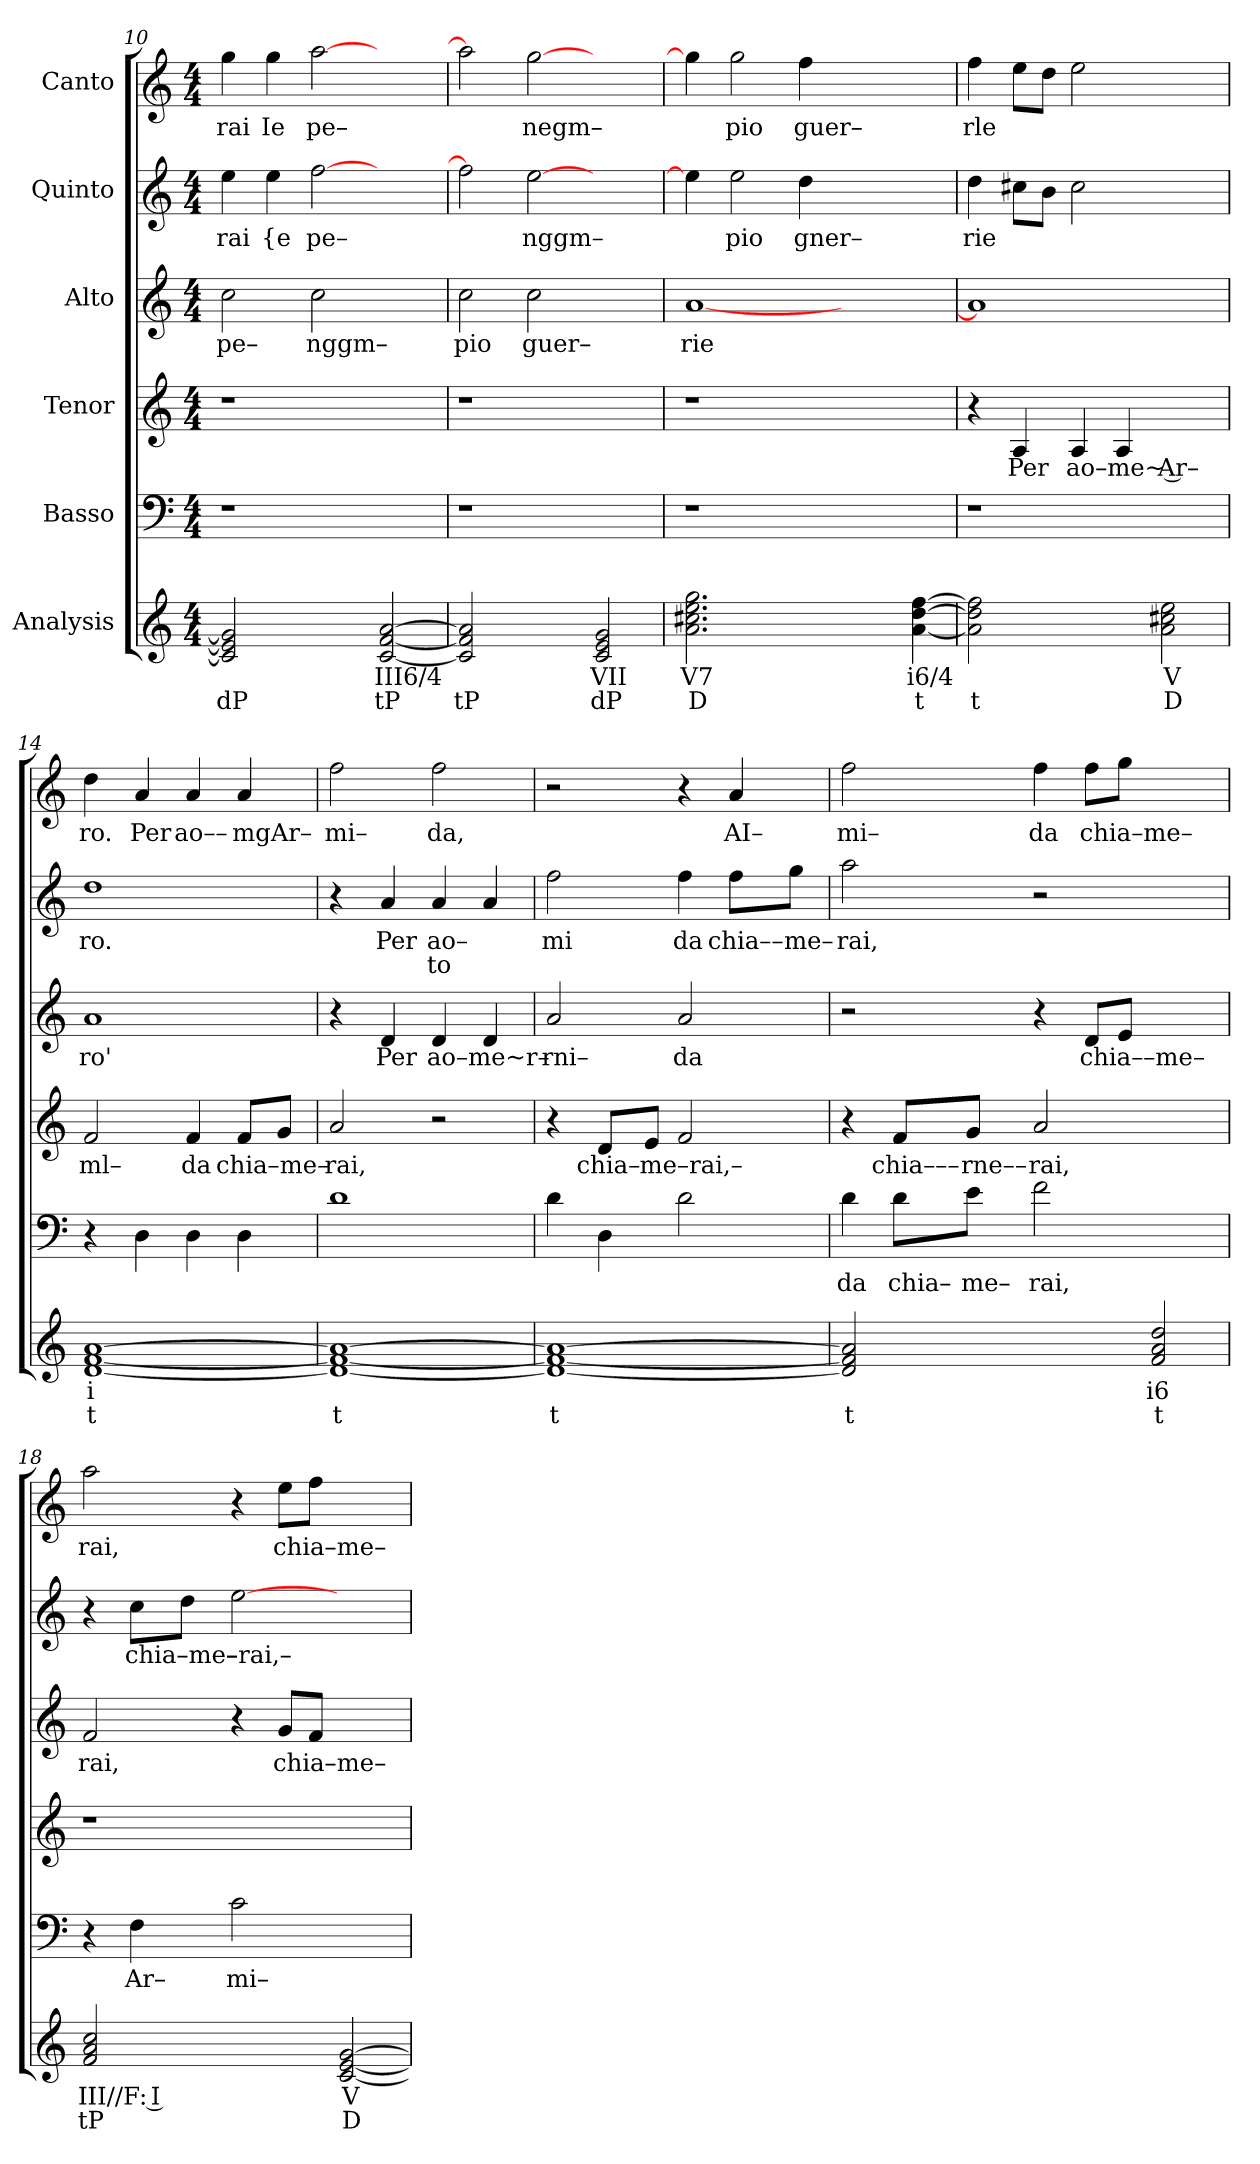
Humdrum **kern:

**kern	**text	**text	**kern	**text	**kern	**text	**kern	**text	**kern	**text	**text	**kern	**text
*part6	*part6	*part6	*part5	*part5	*part4	*part4	*part3	*part3	*part2	*part2	*part2	*part1	*part1
*staff6	*staff6	*staff6	*staff5	*staff5	*staff4	*staff4	*staff3	*staff3	*staff2	*staff2	*staff2	*staff1	*staff1
*I"Analysis	*	*	*I"Basso	*	*I"Tenor	*	*I"Alto	*	*I"Quinto	*	*	*I"Canto	*
*	*	*	*clefF4	*	*clefG2	*	*clefG2	*	*clefG2	*	*	*clefG2	*
*k[]	*	*	*k[]	*	*k[]	*	*k[]	*	*k[]	*	*	*k[]	*
*M4/4	*	*	*M4/4	*	*M4/4	*	*M4/4	*	*M4/4	*	*	*M4/4	*
=10	=10	=10	=10	=10	=10	=10	=10	=10	=10	=10	=10	=10	=10
!	!	!	!	!	!	!	!	!LO:LY:b	!	!	!	!	!
!	!	!	!	!	!	!	!	!	!	!LO:LY:b	!	!	!
!	!	!	!	!	!	!	!	!	!	!	!	!	!LO:LY:b
2c] 2e] 2g]	.	dP	1r	.	1r	.	2cc\	pe–	4ee\	rai	.	4gg\	rai
!	!	!	!	!	!	!	!	!	!	!LO:LY:b	!	!	!
!	!	!	!	!	!	!	!	!	!	!	!	!	!LO:LY:b
.	.	.	.	.	.	.	.	.	4ee\	{e	.	4gg\	Ie
!	!	!	!	!	!	!	!	!LO:LY:b	!	!	!	!	!
!	!	!	!	!	!	!	!	!	!	!LO:LY:b	!	!	!
!	!	!	!	!	!	!	!	!	!	!	!	!	!LO:LY:b
2ryy	.	.	.	.	.	.	2cc\	nggm–	[2ff\	pe–	.	[2aa\	pe–
[2c [2f [2a	III6/4	tP	2ryy	.	2ryy	.	2ryy	.	2ryy	.	.	2ryy	.
=11	=11	=11	=11	=11	=11	=11	=11	=11	=11	=11	=11	=11	=11
!	!	!	!	!	!	!	!	!LO:LY:b	!	!	!	!	!
2c] 2f] 2a]	.	tP	1r	.	1r	.	2cc\	pio	2ff\]	.	.	2aa\]	.
!	!	!	!	!	!	!	!	!LO:LY:b	!	!	!	!	!
!	!	!	!	!	!	!	!	!	!	!LO:LY:b	!	!	!
!	!	!	!	!	!	!	!	!	!	!	!	!	!LO:LY:b
2ryy	.	.	.	.	.	.	2cc\	guer–	[2ee\	nggm–	.	[2gg\	negm–
2c 2e 2g	VII	dP	2ryy	.	2ryy	.	2ryy	.	2ryy	.	.	2ryy	.
=12	=12	=12	=12	=12	=12	=12	=12	=12	=12	=12	=12	=12	=12
!	!	!	!	!	!	!	!	!LO:LY:b	!	!	!	!	!
2.a 2.cc#X 2.ee 2.gg	V7	D	1r	.	1r	.	[1a	rie	4ee\]	.	.	4gg\]	.
!	!	!	!	!	!	!	!	!	!	!LO:LY:b	!	!	!
!	!	!	!	!	!	!	!	!	!	!	!	!	!LO:LY:b
.	.	.	.	.	.	.	.	.	2ee\	pio	.	2gg\	pio
!	!	!	!	!	!	!	!	!	!	!LO:LY:b	!	!	!
!	!	!	!	!	!	!	!	!	!	!	!	!	!LO:LY:b
2.ryy	.	.	.	.	.	.	.	.	4dd\	gner–	.	4ff\	guer–
.	.	.	2.ryy	.	2.ryy	.	2.ryy	.	2.ryy	.	.	2.ryy	.
[4a [4dd [4ff	i6/4	t	.	.	.	.	.	.	.	.	.	.	.
=13	=13	=13	=13	=13	=13	=13	=13	=13	=13	=13	=13	=13	=13
!	!	!	!	!	!	!	!	!	!	!LO:LY:b	!	!	!
!	!	!	!	!	!	!	!	!	!	!	!	!	!LO:LY:b
2a] 2dd] 2ff]	.	t	1r	.	4r	.	1a]	.	4dd\	rie	.	4ff\	rle
!	!	!	!	!	!	!LO:LY:b	!	!	!	!	!	!	!
.	.	.	.	.	4A/	Per	.	.	8cc#X\L	.	.	8ee\L	.
.	.	.	.	.	.	.	.	.	8b\J	.	.	8dd\J	.
!	!	!	!	!	!	!LO:LY:b	!	!	!	!	!	!	!
2ryy	.	.	.	.	4A/	ao–me~ Ar–	.	.	2cc#\	.	.	2ee\	.
.	.	.	.	.	4A/	.	.	.	.	.	.	.	.
2a 2cc#X 2ee	V	D	2ryy	.	2ryy	.	2ryy	.	2ryy	.	.	2ryy	.
=14	=14	=14	=14	=14	=14	=14	=14	=14	=14	=14	=14	=14	=14
!	!	!	!	!	!	!LO:LY:b	!	!	!	!	!	!	!
!	!	!	!	!	!	!	!	!LO:LY:b	!	!	!	!	!
!	!	!	!	!	!	!	!	!	!	!LO:LY:b	!	!	!
!	!	!	!	!	!	!	!	!	!	!	!	!	!LO:LY:b
[1d [1f [1a	i	t	4r	.	2f/	ml–	1a	ro'	1dd	ro.	.	4dd\	ro.
!	!	!	!	!	!	!	!	!	!	!	!	!	!LO:LY:b
.	.	.	4D\	.	.	.	.	.	.	.	.	4a/	Per
!	!	!	!	!	!	!LO:LY:b	!	!	!	!	!	!	!
!	!	!	!	!	!	!	!	!	!	!	!	!	!LO:LY:b
.	.	.	4D\	.	4f/	da	.	.	.	.	.	4a/	ao––
!	!	!	!	!	!	!LO:LY:b	!	!	!	!	!	!	!
!	!	!	!	!	!	!	!	!	!	!	!	!	!LO:LY:b
.	.	.	4D\	.	8f/L	chia–me–	.	.	.	.	.	4a/	mgAr–
.	.	.	.	.	8g/J	.	.	.	.	.	.	.	.
=15	=15	=15	=15	=15	=15	=15	=15	=15	=15	=15	=15	=15	=15
!	!	!	!	!	!	!LO:LY:b	!	!	!	!	!	!	!
!	!	!	!	!	!	!	!	!	!	!	!	!	!LO:LY:b
1d_ 1f_ 1a_	.	t	1d	.	2a/	rai,	4r	.	4r	.	.	2ff\	mi–
!	!	!	!	!	!	!	!	!LO:LY:b	!	!	!	!	!
!	!	!	!	!	!	!	!	!	!	!LO:LY:b	!	!	!
.	.	.	.	.	.	.	4d/	Per	4a/	Per	.	.	.
!	!	!	!	!	!	!	!	!LO:LY:b	!	!	!	!	!
!	!	!	!	!	!	!	!	!	!	!LO:LY:b	!LO:LY:b	!	!
!	!	!	!	!	!	!	!	!	!	!	!	!	!LO:LY:b
.	.	.	.	.	2r	.	4d/	ao–me~r–	4a/	ao–	to	2ff\	da,
.	.	.	.	.	.	.	4d/	.	4a/	.	.	.	.
=16	=16	=16	=16	=16	=16	=16	=16	=16	=16	=16	=16	=16	=16
!	!	!	!	!	!	!	!	!LO:LY:b	!	!	!	!	!
!	!	!	!	!	!	!	!	!	!	!LO:LY:b	!	!	!
1d_ 1f_ 1a_	.	t	4d\	.	4r	.	2a/	rni–	2ff\	mi	.	2r	.
!	!	!	!	!	!	!LO:LY:b	!	!	!	!	!	!	!
.	.	.	4D\	.	8d/L	chia–	.	.	.	.	.	.	.
!	!	!	!	!	!	!LO:LY:b	!	!	!	!	!	!	!
.	.	.	.	.	8e/J	me–rai,–	.	.	.	.	.	.	.
!	!	!	!	!	!	!	!	!LO:LY:b	!	!	!	!	!
!	!	!	!	!	!	!	!	!	!	!LO:LY:b	!	!	!
.	.	.	2d\	.	2f/	.	2a/	da	4ff\	da	.	4r	.
!	!	!	!	!	!	!	!	!	!	!LO:LY:b	!	!	!
!	!	!	!	!	!	!	!	!	!	!	!	!	!LO:LY:b
.	.	.	.	.	.	.	.	.	8ff\L	chia––	.	4a/	AI–
!	!	!	!	!	!	!	!	!	!	!LO:LY:b	!	!	!
.	.	.	.	.	.	.	.	.	8gg\J	me–	.	.	.
=17	=17	=17	=17	=17	=17	=17	=17	=17	=17	=17	=17	=17	=17
!	!	!	!	!LO:LY:b	!	!	!	!	!	!	!	!	!
!	!	!	!	!	!	!	!	!	!	!LO:LY:b	!	!	!
!	!	!	!	!	!	!	!	!	!	!	!	!	!LO:LY:b
2d] 2f] 2a]	.	t	4d\	da	4r	.	2r	.	2aa\	rai,	.	2ff\	mi–
!	!	!	!	!LO:LY:b	!	!	!	!	!	!	!	!	!
!	!	!	!	!	!	!LO:LY:b	!	!	!	!	!	!	!
.	.	.	8d\L	chia–	8f/L	chia–––	.	.	.	.	.	.	.
!	!	!	!	!LO:LY:b	!	!	!	!	!	!	!	!	!
!	!	!	!	!	!	!LO:LY:b	!	!	!	!	!	!	!
.	.	.	8e\J	me–	8g/J	rne––	.	.	.	.	.	.	.
!	!	!	!	!LO:LY:b	!	!	!	!	!	!	!	!	!
!	!	!	!	!	!	!LO:LY:b	!	!	!	!	!	!	!
!	!	!	!	!	!	!	!	!	!	!	!	!	!LO:LY:b
2ryy	.	.	2f\	rai,	2a/	rai,	4r	.	2r	.	.	4ff\	da
!	!	!	!	!	!	!	!	!LO:LY:b	!	!	!	!	!
!	!	!	!	!	!	!	!	!	!	!	!	!	!LO:LY:b
.	.	.	.	.	.	.	8d/L	chia––me–	.	.	.	8ff\L	chia–me–
.	.	.	.	.	.	.	8e/J	.	.	.	.	8gg\J	.
2f 2a 2dd	i6	t	2ryy	.	2ryy	.	2ryy	.	2ryy	.	.	2ryy	.
=18	=18	=18	=18	=18	=18	=18	=18	=18	=18	=18	=18	=18	=18
!	!	!	!	!	!	!	!	!LO:LY:b	!	!	!	!	!
!	!	!	!	!	!	!	!	!	!	!	!	!	!LO:LY:b
2f 2a 2cc	III//F: I	tP	4r	.	1r	.	2f/	rai,	4r	.	.	2aa\	rai,
!	!	!	!	!LO:LY:b	!	!	!	!	!	!	!	!	!
!	!	!	!	!	!	!	!	!	!	!LO:LY:b	!	!	!
.	.	.	4F\	Ar–	.	.	.	.	8cc\L	chia–me–	.	.	.
.	.	.	.	.	.	.	.	.	8dd\J	.	.	.	.
!	!	!	!	!LO:LY:b	!	!	!	!	!	!	!	!	!
!	!	!	!	!	!	!	!	!	!	!LO:LY:b	!	!	!
2ryy	.	.	2c\	mi–	.	.	4r	.	[2ee\	–rai,–	.	4r	.
!	!	!	!	!	!	!	!	!LO:LY:b	!	!	!	!	!
!	!	!	!	!	!	!	!	!	!	!	!	!	!LO:LY:b
.	.	.	.	.	.	.	8g/L	chia–me–	.	.	.	8ee\L	chia–me–
.	.	.	.	.	.	.	8f/J	.	.	.	.	8ff\J	.
[2c [2e [2g	V	D	2ryy	.	2ryy	.	2ryy	.	2ryy	.	.	2ryy	.
=	=	=	=	=	=	=	=	=	=	=	=	=	=
*-	*-	*-	*-	*-	*-	*-	*-	*-	*-	*-	*-	*-	*-
